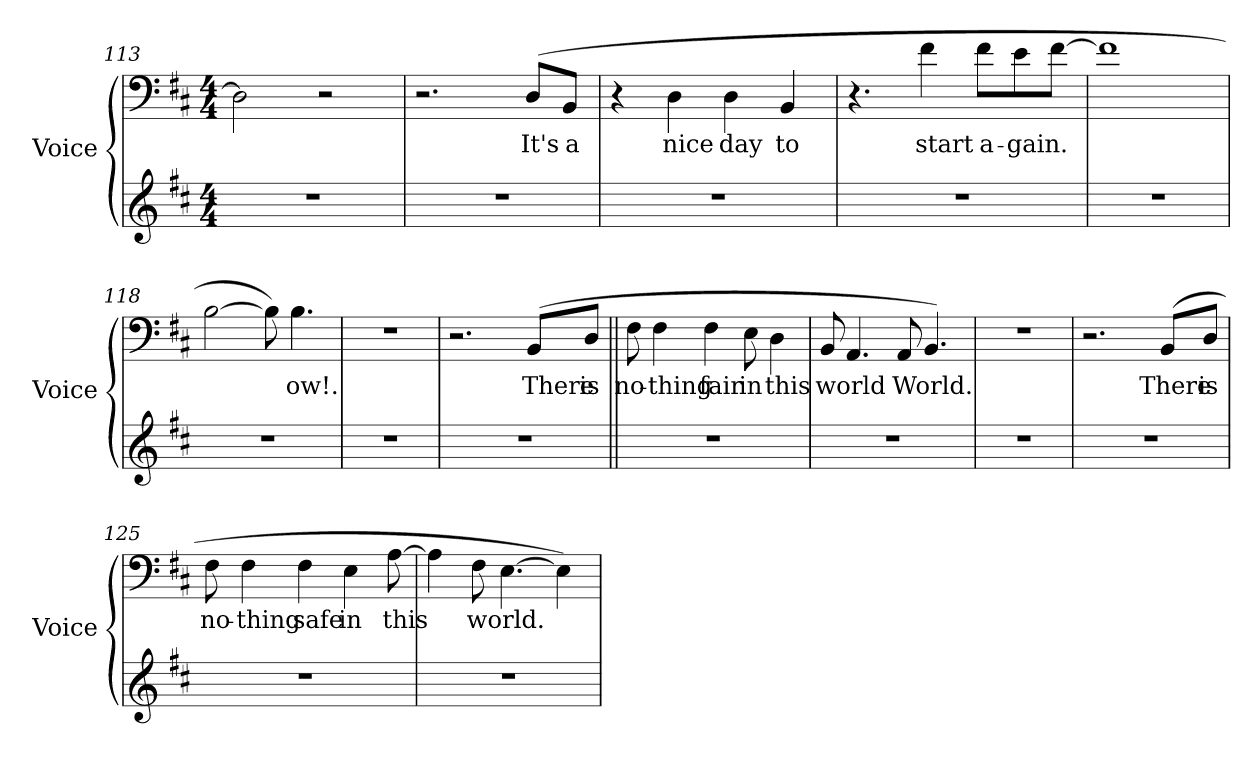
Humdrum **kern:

**kern	**kern	**text
*part2	*part1	*part1
*staff2	*staff1	*staff1
*I"Voice	*I"Voice	*
*I'Voice	*I'Voice	*
*clefG2	*clefF4	*
*k[f#c#]	*k[f#c#]	*
*b:	*b:	*
*M4/4	*M4/4	*
=113	=113	=113
1r	2Di\]	.
.	2r	.
=114	=114	=114
1r	2.r	.
!	!	!LO:LY:b:color=#000000
.	(8Di/L	It's
!	!	!LO:LY:b:color=#000000
.	8BBi/J	a
=115	=115	=115
1r	4r	.
!	!	!LO:LY:b:color=#000000
.	4Di\	nice
!	!	!LO:LY:b:color=#000000
.	4Di\	day
!	!	!LO:LY:b:color=#000000
.	4BBi/	to
=116	=116	=116
1r	4.r	.
!	!	!LO:LY:b:color=#000000
.	4f#i\	start
!	!	!LO:LY:b:color=#000000
.	8f#i\L	a-
!	!	!LO:LY:b:color=#000000
.	8ei\	-gain.
.	[8f#i\J	.
=117	=117	=117
1r	1f#i]	.
!!LO:LB:g=z
=118	=118	=118
1r	[2Bi\	.
.	8Bi\])	.
!	!	!LO:LY:b:color=#000000
.	4.Bi\	ow!.
=119	=119	=119
1r	1r	.
=120	=120	=120
1r	2.r	.
!	!	!LO:LY:b:color=#000000
.	(8BBi/L	There
!	!	!LO:LY:b:color=#000000
.	8Di/J	is
=121||	=121||	=121||
!	!	!LO:LY:b:color=#000000
1r	8F#i\	no-
!	!	!LO:LY:b:color=#000000
.	4F#i\	-thing
!	!	!LO:LY:b:color=#000000
.	4F#i\	fair
!	!	!LO:LY:b:color=#000000
.	8Ei\	in
!	!	!LO:LY:b:color=#000000
.	4Di\	this
=122	=122	=122
!	!	!LO:LY:b:color=#000000
1r	8BBi/	world
.	4.AAi/	.
!	!	!LO:LY:b:color=#000000
.	8AAi/	World.
.	4.BBi/)	.
=123	=123	=123
1r	1r	.
!!LO:LB:g=z
=124	=124	=124
1r	2.r	.
!	!	!LO:LY:b:color=#000000
.	(8BBi/L	There
!	!	!LO:LY:b:color=#000000
.	8Di/J	is
=125	=125	=125
!	!	!LO:LY:b:color=#000000
1r	8F#i\	no-
!	!	!LO:LY:b:color=#000000
.	4F#i\	-thing
!	!	!LO:LY:b:color=#000000
.	4F#i\	safe
!	!	!LO:LY:b:color=#000000
.	4Ei\	in
!	!	!LO:LY:b:color=#000000
.	[8Ai\	this
=126	=126	=126
1r	4Ai\]	.
!	!	!LO:LY:b:color=#000000
.	8F#i\	world.
.	[4.Ei\	.
.	4Ei\])	.
=	=	=
*-	*-	*-
